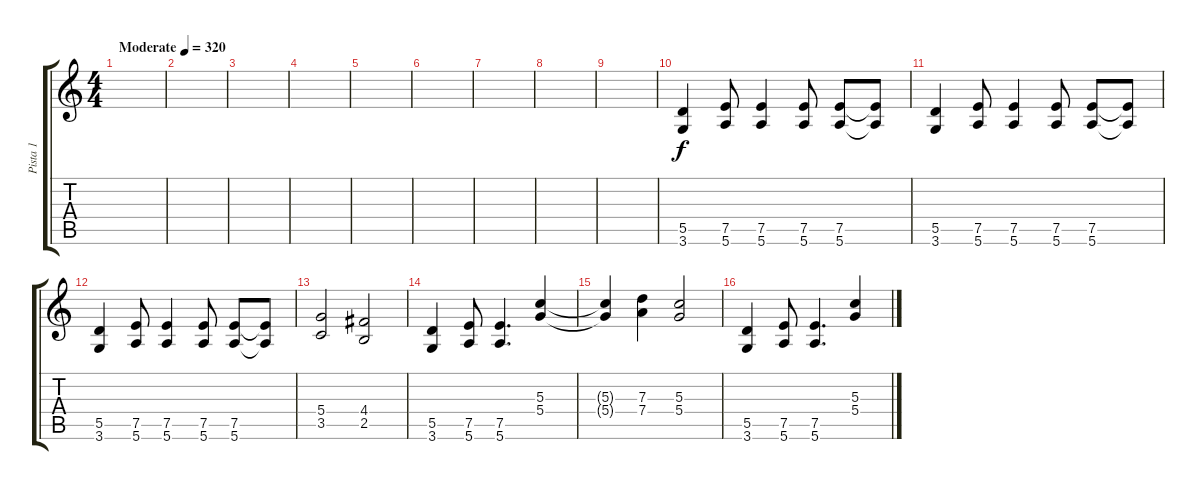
\track ("Pista 1" "Pista 1") {instrument distortionguitar}
\staff {score tabs}
\tuning (E4 B3 G3 D3 A2 E2) {hide}
\ts (4 4)
\tempo (320 "Moderate")
\clef g2
\ks c
|
|
|
|
|
|
|
|
|
(5.5 3.6).4 (7.5 5.6).8 (7.5 5.6).4 (7.5 5.6).8 (7.5 5.6).8 (7.5{t} 5.6{t}).8 |
(5.5 3.6).4 (7.5 5.6).8 (7.5 5.6).4 (7.5 5.6).8 (7.5 5.6).8 (7.5{t} 5.6{t}).8 |
(5.5 3.6).4 (7.5 5.6).8 (7.5 5.6).4 (7.5 5.6).8 (7.5 5.6).8 (7.5{t} 5.6{t}).8 |
(5.4 3.5).2 (4.4 2.5).2 |
(5.5 3.6).4 (7.5 5.6).8 (7.5 5.6).4{d} (5.3 5.4).4 |
(5.3{t} 5.4{t}).4 (7.3 7.4).4 (5.3 5.4).2 |
(5.5 3.6).4 (7.5 5.6).8 (7.5 5.6).4{d} (5.3 5.4).4
